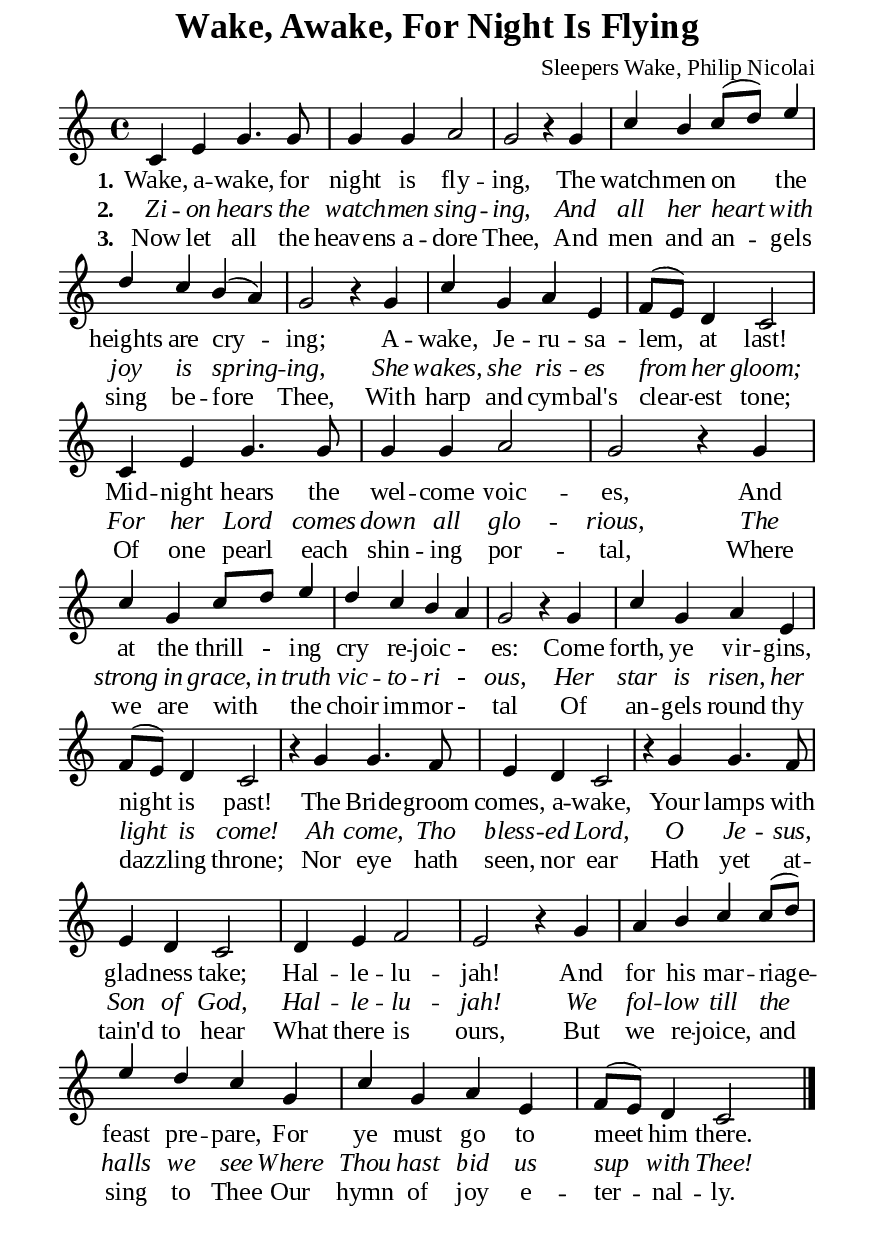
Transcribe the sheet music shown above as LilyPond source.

\version "2.18.2"

\header {
  title = "Wake, Awake, For Night Is Flying"
  composer = "Sleepers Wake, Philip Nicolai"
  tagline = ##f
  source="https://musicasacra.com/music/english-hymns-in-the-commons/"
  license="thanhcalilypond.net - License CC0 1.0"
}

global= {
  \key c \major
  \time 4/4
  \override Score.BarNumber.break-visibility = ##(#f #f #f)
}

\paper {
  #(set-paper-size "a5")
  top-margin = 0.5\mm
  bottom-margin = 5\mm
  left-margin = 10\mm
  right-margin = 10\mm
  indent = #0
  #(define fonts
	 (make-pango-font-tree "Liberation Serif"
	 		       "Liberation Serif"
			       "Liberation Serif"
			       (/ 20 20)))
  page-count = #1
}

printItalic = \with {
  \override LyricText.font-shape = #'italic
}

% Verse music
musicVerseSoprano = \relative c' {
  c4 e g4. g8 |
  g4 g a2 |
  g r4 g |
  c b c8 (d) e4 |
  d c b (a) |
  g2 r4 g |
  c g a e |
  f8 (e) d4 c2 |
  c4 e g4. g8 |
  g4 g a2 |
  g r4 g |
  c g c8 d e4 |
  d c b a |
  g2 r4 g |
  c g a e |
  f8 (e) d4 c2 |
  r4 g' g4. f8 |
  e4 d c2 |
  r4 g' g4. f8 |
  e4 d c2 |
  d4 e f2 |
  e r4 g |
  a b c c8 (d) |
  e4 d c g |
  c g a e |
  f8 (e) d4 c2 \bar "|."
}

% Verse lyrics
verseOne = \lyricmode {
  \set stanza = #"1."
  Wake, a -- wake, for night is fly -- ing,
  The watch -- men on the heights are cry -- ing;
  A -- wake, Je -- ru -- sa -- lem, at last!
  Mid -- night hears the wel -- come voic -- es,
  And at the thrill - ing cry re -- joic - es:
  Come forth, ye vir -- gins, night is past!
  The Bride -- groom comes, a -- wake,
  Your lamps with glad -- ness take;
  Hal -- le -- lu -- jah! And for his mar -- riage -- feast pre -- pare,
  For ye must go to meet him there.
}

verseTwo = \lyricmode {
  \set stanza = #"2."
  Zi -- on hears the watch -- men sing -- ing,
  And all her heart with joy is spring -- ing,
  She wakes, she ris -- es from her gloom;
  For her Lord comes down all glo -- rious,
  The strong in grace, in truth vic -- to -- ri - ous,
  Her star is risen, her light is come!
  Ah come, Tho bless -- ed Lord,
  O Je -- sus, Son of God,
  Hal -- le -- lu -- jah! We fol -- low till the halls we see
  Where Thou hast bid us sup with Thee!
}

verseThree = \lyricmode {
  \set stanza = #"3."
  Now let all the heavens a -- dore Thee,
  And men and an -- gels sing be -- fore Thee,
  With harp and cym -- bal's clear -- est tone;
  Of one pearl each shin -- ing por -- tal,
  Where we are with _ the choir im -- mor - tal
  Of an -- gels round thy dazz -- ling throne;
  Nor eye hath seen, nor ear
  Hath yet at -- tain'd to hear
  What there is ours,
  But we re -- joice, and sing to Thee
  Our hymn of joy e -- ter -- nal -- ly.
}

% Layout
\score {
    \new ChoirStaff <<
      \new Staff <<
        \clef "treble"
        \new Voice = "sopranos" { \global \stemUp \slurUp \musicVerseSoprano }
      >>
      \new Lyrics \lyricsto sopranos \verseOne
      \new Lyrics \printItalic \lyricsto sopranos \verseTwo
      \new Lyrics \lyricsto sopranos \verseThree
    >>
}
